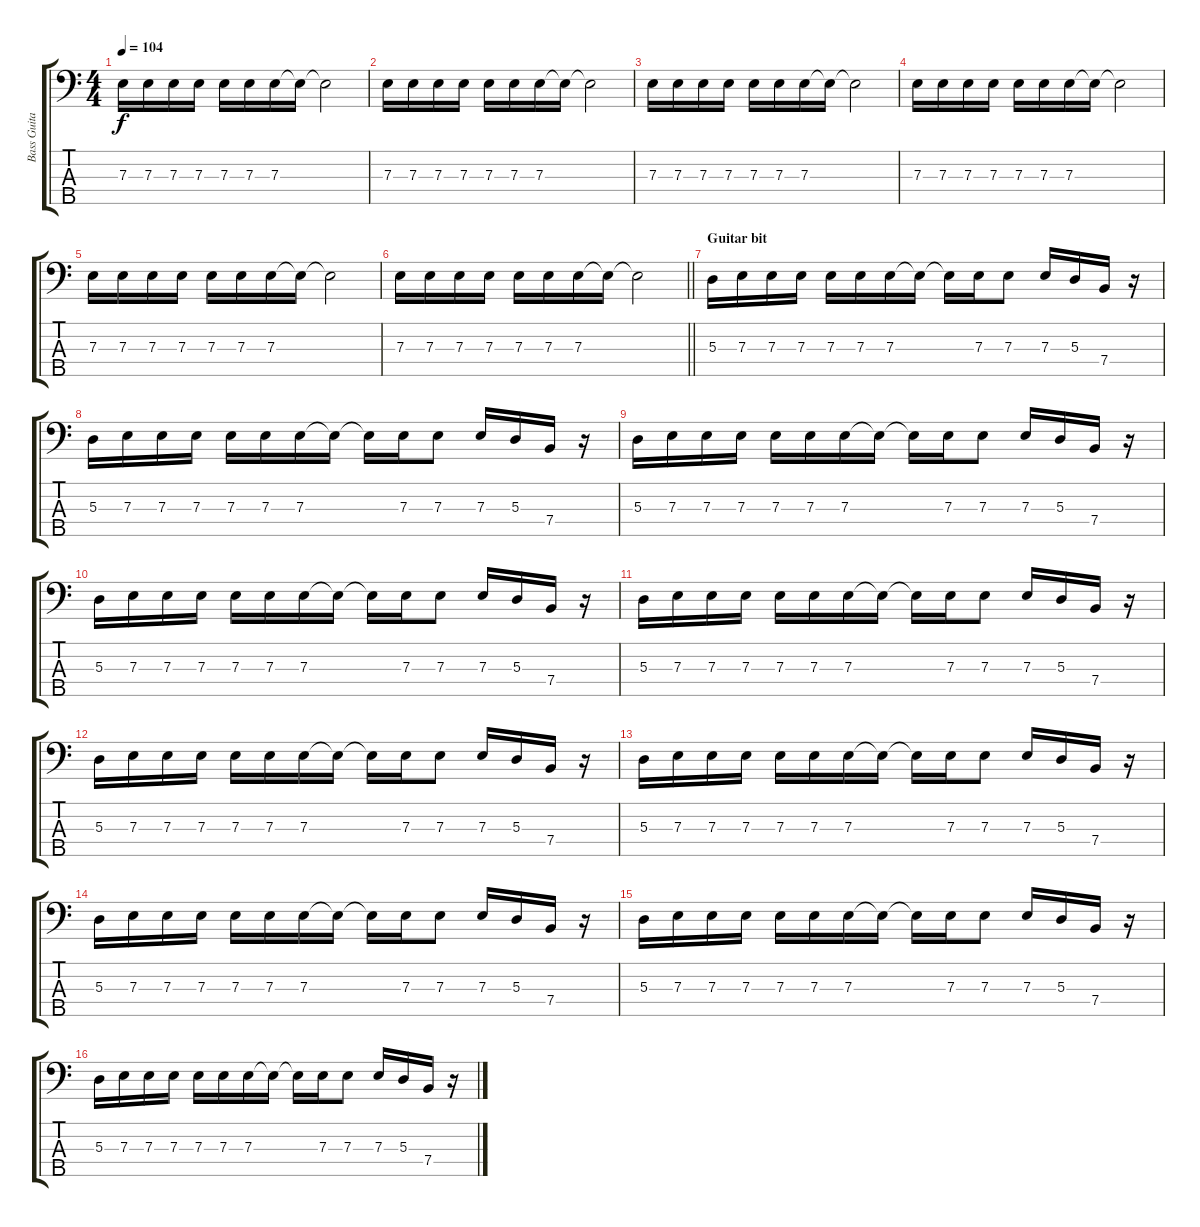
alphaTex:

\track ("Bass Guitar" "Bass Guita") {instrument electricbassfinger}
\staff {score tabs}
\tuning (G2 D2 A1 E1 B0) {hide}
\ts (4 4)
\tempo 104
\clef f4
\ks c
7.3.16{dy f} 7.3.16 7.3.16 7.3.16 7.3.16 7.3.16 7.3.16 7.3{t}.16 7.3{t}.2 |
7.3.16 7.3.16 7.3.16 7.3.16 7.3.16 7.3.16 7.3.16 7.3{t}.16 7.3{t}.2 |
7.3.16 7.3.16 7.3.16 7.3.16 7.3.16 7.3.16 7.3.16 7.3{t}.16 7.3{t}.2 |
7.3.16 7.3.16 7.3.16 7.3.16 7.3.16 7.3.16 7.3.16 7.3{t}.16 7.3{t}.2 |
7.3.16 7.3.16 7.3.16 7.3.16 7.3.16 7.3.16 7.3.16 7.3{t}.16 7.3{t}.2 |
\barLineRight lightlight
7.3.16 7.3.16 7.3.16 7.3.16 7.3.16 7.3.16 7.3.16 7.3{t}.16 7.3{t}.2 |
\section ("" "Guitar bit")
5.3.16 7.3.16 7.3.16 7.3.16 7.3.16 7.3.16 7.3.16 7.3{t}.16 7.3{t}.16 7.3.16 7.3.8 7.3.16 5.3.16 7.4.16 r.16 |
5.3.16 7.3.16 7.3.16 7.3.16 7.3.16 7.3.16 7.3.16 7.3{t}.16 7.3{t}.16 7.3.16 7.3.8 7.3.16 5.3.16 7.4.16 r.16 |
5.3.16 7.3.16 7.3.16 7.3.16 7.3.16 7.3.16 7.3.16 7.3{t}.16 7.3{t}.16 7.3.16 7.3.8 7.3.16 5.3.16 7.4.16 r.16 |
5.3.16 7.3.16 7.3.16 7.3.16 7.3.16 7.3.16 7.3.16 7.3{t}.16 7.3{t}.16 7.3.16 7.3.8 7.3.16 5.3.16 7.4.16 r.16 |
5.3.16 7.3.16 7.3.16 7.3.16 7.3.16 7.3.16 7.3.16 7.3{t}.16 7.3{t}.16 7.3.16 7.3.8 7.3.16 5.3.16 7.4.16 r.16 |
5.3.16 7.3.16 7.3.16 7.3.16 7.3.16 7.3.16 7.3.16 7.3{t}.16 7.3{t}.16 7.3.16 7.3.8 7.3.16 5.3.16 7.4.16 r.16 |
5.3.16 7.3.16 7.3.16 7.3.16 7.3.16 7.3.16 7.3.16 7.3{t}.16 7.3{t}.16 7.3.16 7.3.8 7.3.16 5.3.16 7.4.16 r.16 |
5.3.16 7.3.16 7.3.16 7.3.16 7.3.16 7.3.16 7.3.16 7.3{t}.16 7.3{t}.16 7.3.16 7.3.8 7.3.16 5.3.16 7.4.16 r.16 |
5.3.16 7.3.16 7.3.16 7.3.16 7.3.16 7.3.16 7.3.16 7.3{t}.16 7.3{t}.16 7.3.16 7.3.8 7.3.16 5.3.16 7.4.16 r.16 |
5.3.16 7.3.16 7.3.16 7.3.16 7.3.16 7.3.16 7.3.16 7.3{t}.16 7.3{t}.16 7.3.16 7.3.8 7.3.16 5.3.16 7.4.16 r.16
